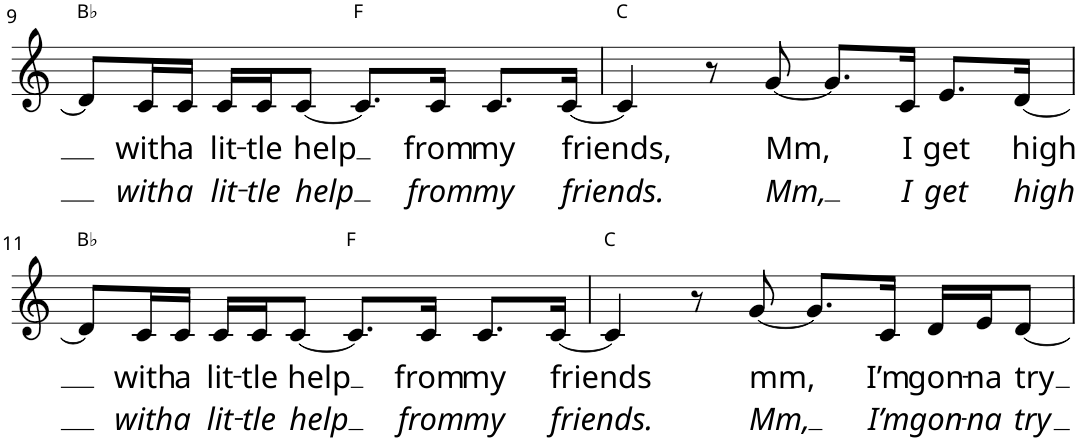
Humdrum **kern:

**kern	**text	**text	**harte
*part1	*part1	*part1	*part1
*staff1	*staff1	*staff1	*
!!LO:PB:g=z
*clefG2	*	*	*
*k[]	*	*	*
*M4/4	*	*	*
=9	=9	=9	=9
8d/L]	.	.	Bb:maj
!	!LO:LY:b	!LO:LY:b	!
16c/L	with	with	.
!	!LO:LY:b	!LO:LY:b	!
16c/JJ	a	a	.
!	!LO:LY:b	!LO:LY:b	!
16c/LL	lit-	lit-	.
!	!LO:LY:b	!LO:LY:b	!
16c/J	-tle	-tle	.
!	!LO:LY:b	!LO:LY:b	!
[8c/J	-help	help	.
8.c/L]	.	.	F:maj
!	!LO:LY:b	!LO:LY:b	!
16c/Jk	from	from	.
!	!LO:LY:b	!LO:LY:b	!
8.c/L	my	my	.
!	!LO:LY:b	!LO:LY:b	!
[16c/Jk	friends,	friends.	.
=10	=10	=10	=10
4c/]	.	.	C:maj
8r	.	.	.
!	!LO:LY:b	!LO:LY:b	!
[8g/	Mm,	Mm,	.
8.g/L]	.	.	.
!	!LO:LY:b	!LO:LY:b	!
16c/Jk	I	I	.
!	!LO:LY:b	!LO:LY:b	!
8.e/L	get	get	.
!	!LO:LY:b	!LO:LY:b	!
[16d/Jk	high	high	.
!!LO:LB:g=z
=11	=11	=11	=11
8d/L]	.	.	Bb:maj
!	!LO:LY:b	!LO:LY:b	!
16c/L	with	with	.
!	!LO:LY:b	!LO:LY:b	!
16c/JJ	a	a	.
!	!LO:LY:b	!LO:LY:b	!
16c/LL	lit-	lit-	.
!	!LO:LY:b	!LO:LY:b	!
16c/J	-tle	-tle	.
!	!LO:LY:b	!LO:LY:b	!
[8c/J	-help	help	.
8.c/L]	.	.	F:maj
!	!LO:LY:b	!LO:LY:b	!
16c/Jk	from	from	.
!	!LO:LY:b	!LO:LY:b	!
8.c/L	my	my	.
!	!LO:LY:b	!LO:LY:b	!
[16c/Jk	friends	friends.	.
=12	=12	=12	=12
4c/]	.	.	C:maj
8r	.	.	.
!	!LO:LY:b	!LO:LY:b	!
[8g/	-mm,	Mm,	.
8.g/L]	.	.	.
!	!LO:LY:b	!LO:LY:b	!
16c/Jk	I’m	I’m	.
!	!LO:LY:b	!LO:LY:b	!
16d/LL	gon-	gon-	.
!	!LO:LY:b	!LO:LY:b	!
16e/J	-na	-na	.
!	!LO:LY:b	!LO:LY:b	!
[8d/J	try	try	.
=	=	=	=
*-	*-	*-	*-
